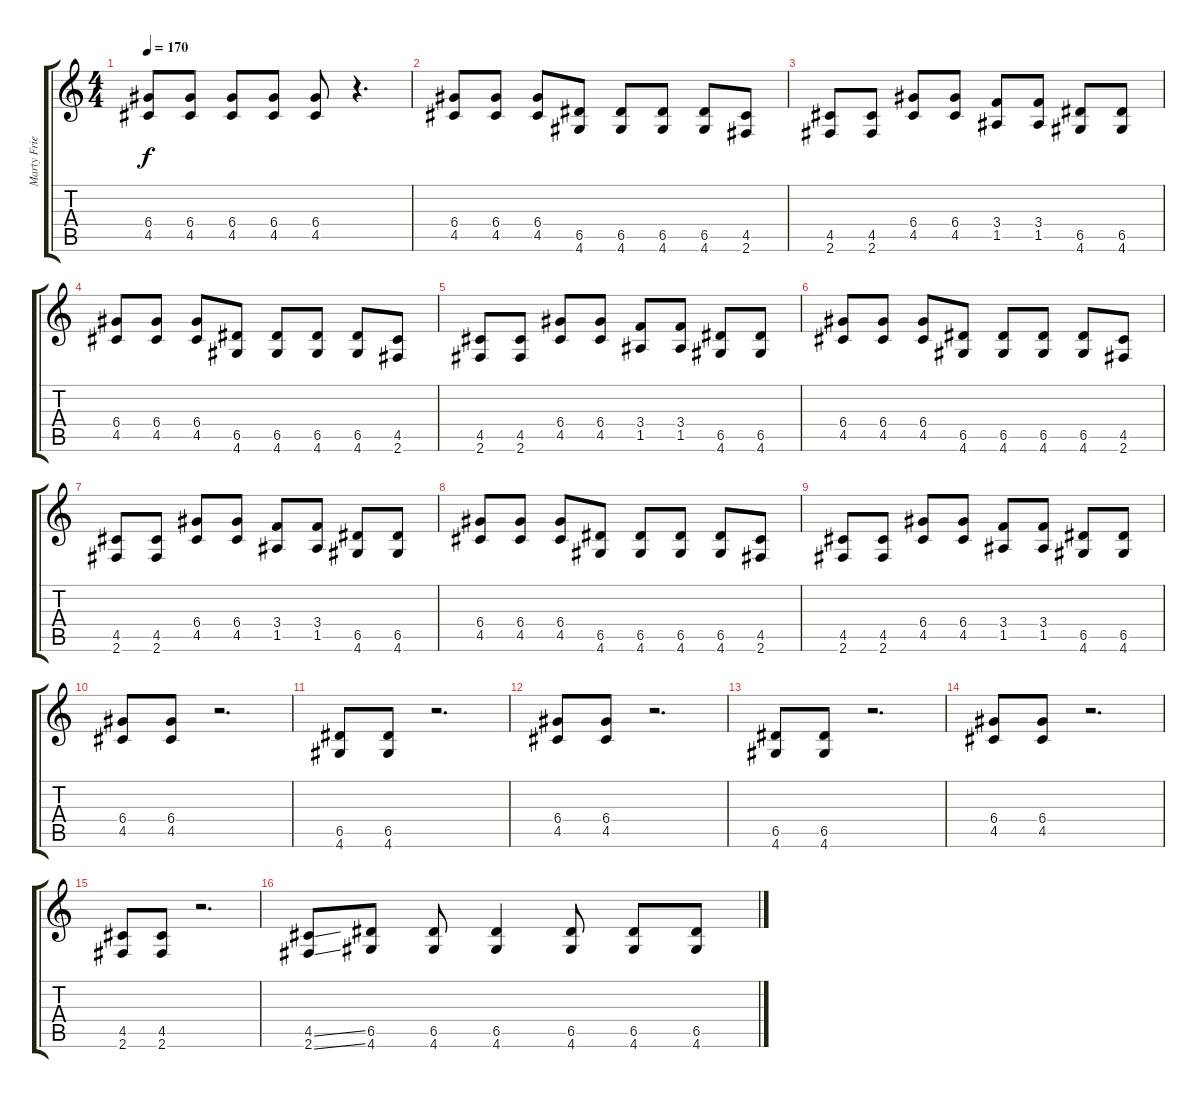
\track ("Marty Friedman (Guitar)" "Marty Frie") {instrument distortionguitar}
\staff {score tabs}
\tuning (E4 B3 G3 D3 A2 E2) {hide}
\ts (4 4)
\tempo 170
\clef g2
\ks c
(6.4 4.5).8{dy f instrument distortionguitar} (6.4 4.5).8 (6.4 4.5).8 (6.4 4.5).8 (6.4 4.5).8 r.4{d} |
(6.4 4.5).8 (6.4 4.5).8 (6.4 4.5).8 (6.5 4.6).8 (6.5 4.6).8 (6.5 4.6).8 (6.5 4.6).8 (4.5 2.6).8 |
(4.5 2.6).8 (4.5 2.6).8 (6.4 4.5).8 (6.4 4.5).8 (3.4 1.5).8 (3.4 1.5).8 (6.5 4.6).8 (6.5 4.6).8 |
(6.4 4.5).8 (6.4 4.5).8 (6.4 4.5).8 (6.5 4.6).8 (6.5 4.6).8 (6.5 4.6).8 (6.5 4.6).8 (4.5 2.6).8 |
(4.5 2.6).8 (4.5 2.6).8 (6.4 4.5).8 (6.4 4.5).8 (3.4 1.5).8 (3.4 1.5).8 (6.5 4.6).8 (6.5 4.6).8 |
(6.4 4.5).8 (6.4 4.5).8 (6.4 4.5).8 (6.5 4.6).8 (6.5 4.6).8 (6.5 4.6).8 (6.5 4.6).8 (4.5 2.6).8 |
(4.5 2.6).8 (4.5 2.6).8 (6.4 4.5).8 (6.4 4.5).8 (3.4 1.5).8 (3.4 1.5).8 (6.5 4.6).8 (6.5 4.6).8 |
(6.4 4.5).8 (6.4 4.5).8 (6.4 4.5).8 (6.5 4.6).8 (6.5 4.6).8 (6.5 4.6).8 (6.5 4.6).8 (4.5 2.6).8 |
(4.5 2.6).8 (4.5 2.6).8 (6.4 4.5).8 (6.4 4.5).8 (3.4 1.5).8 (3.4 1.5).8 (6.5 4.6).8 (6.5 4.6).8 |
(6.4 4.5).8 (6.4 4.5).8 r.2{d} |
(6.5 4.6).8 (6.5 4.6).8 r.2{d} |
(6.4 4.5).8 (6.4 4.5).8 r.2{d} |
(6.5 4.6).8 (6.5 4.6).8 r.2{d} |
(6.4 4.5).8 (6.4 4.5).8 r.2{d} |
(4.5 2.6).8 (4.5 2.6).8 r.2{d} |
(4.5{ss} 2.6{ss}).8 (6.5 4.6).8 (6.5 4.6).8 (6.5 4.6).4 (6.5 4.6).8 (6.5 4.6).8 (6.5 4.6).8
